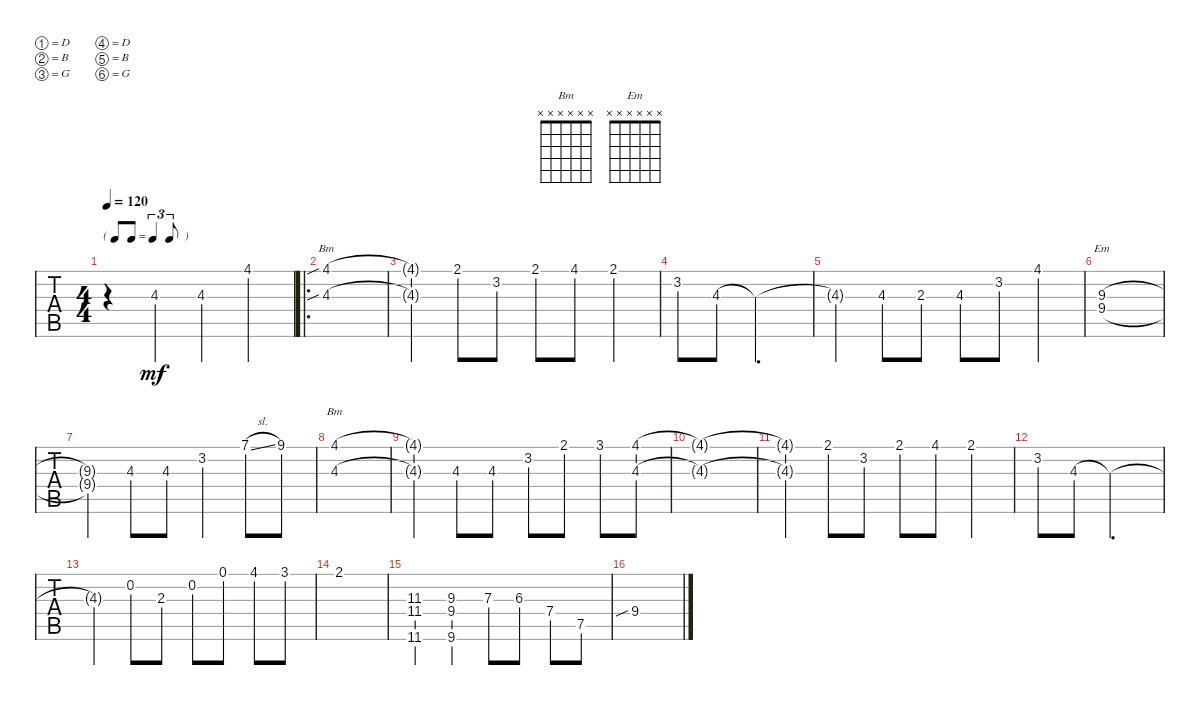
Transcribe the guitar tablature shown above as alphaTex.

\defaultSystemsLayout 4
\bracketExtendMode groupsimilarinstruments
\singleTrackTrackNamePolicy hidden
\multiTrackTrackNamePolicy hidden
\otherSystemsTrackNameOrientation horizontal
\track ("Steel Guitar" "S-Gt") {instrument acousticguitarsteel}
\staff {tabs}
\tuning (D4 B3 G3 D3 B2 G2)
\chord ("Bm" x x x x x x)
\chord ("Em" x x x x x x)
\ts (4 4)
\tf triplet8th
\tempo 120
\clef g2
\ks d
r.4{dy mf instrument acousticguitarsteel} 4.3.4 4.3.4 4.1.4 |
\ro
(4.1{sib} 4.3{sib}).1{ch "Bm"} |
(4.1{t} 4.3{t}).4 2.1.8 3.2.8 2.1.8 4.1.8 2.1.4 |
3.2.8 4.3.8 4.3{t}.2{d} |
4.3{t}.4 4.3.8 2.3.8 4.3.8 3.2.8 4.1.4 |
(9.3 9.4).1{ch "Em"} |
(9.3{t} 9.4{t}).4 4.3.8 4.3.8 3.2.4 7.1{sl}.8 9.1.8 |
(4.1 4.3).1{ch "Bm"} |
(4.3{t} 4.1{t}).4 4.3.8 4.3.8 3.2.8 2.1.8 3.1.8 (4.1 4.3).8 |
(4.3{t} 4.1{t}).1 |
(4.3{t} 4.1{t}).4 2.1.8 3.2.8 2.1.8 4.1.8 2.1.4 |
3.2.8 4.3.8 4.3{t}.2{d} |
4.3{t}.4 0.2.8 2.3.8 0.2.8 0.1.8 4.1.8 3.1.8 |
2.1.1 |
(11.6 11.4 11.3).4 (9.3 9.4 9.6).4 7.3.8 6.3.8 7.4.8 7.5.8 |
9.4{sib}.1
